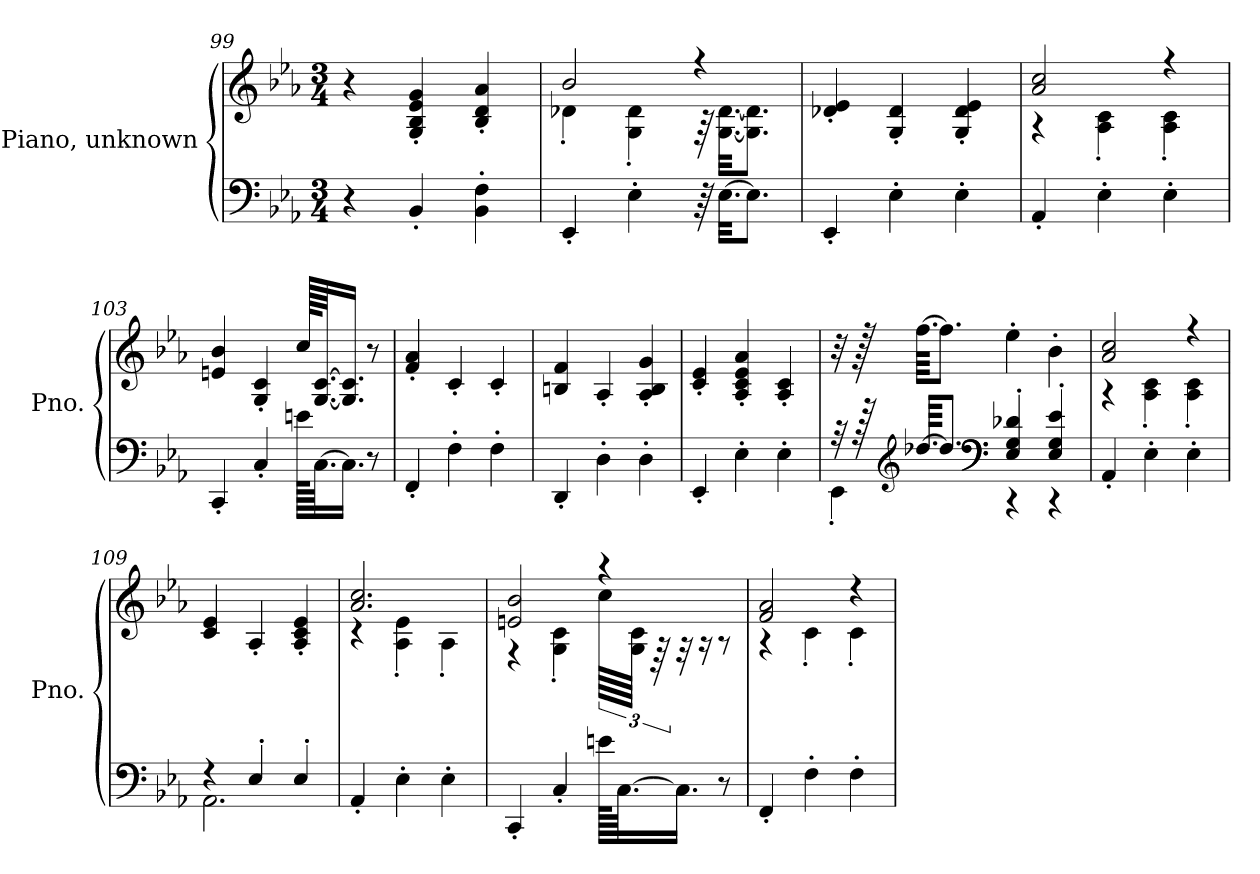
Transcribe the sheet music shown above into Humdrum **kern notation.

**kern	**kern
*part1	*part1
*staff2	*staff1
*I"Piano, unknown	*
*I'Pno.	*
*clefF4	*clefG2
*k[b-e-a-]	*k[b-e-a-]
*M3/4	*M3/4
=99	=99
4r	4r
4BB-'/	4G/' 4B-/' 4e-/' 4g/'
4BB-\' 4F\'	4B-/' 4d/' 4a-/'
=100	=100
*	*^
4EE-'/	2b-/	4d-X'\
4E-'\	.	4G\' 4d-\'
64r	4r	64r
[32.E-\KKL	.	[32.G\ [32.d-\KKL
8.E-\J]	.	8.G\] 8.d-\]J
*	*v	*v
=101	=101
4EE-'/	4d-X/' 4e-/'
4E-'\	4G/' 4d-/'
4E-'\	4G/' 4d-/' 4e-/'
!!LO:LB:g=z
=102	=102
*	*^
4AA-'/	2a-/ 2cc/	4r
4E-'\	.	4A-\' 4c\'
4E-'\	4r	4A-\' 4c\'
*	*v	*v
=103	=103
4CC'/	4en/ 4b-/
4C'/	4G/' 4c/'
128en\KLLLL	128cc/KLLLL
[64.C\JJ	[64.G/ [64.c/JJ
16.C\JJ]	16.G/] 16.c/]JJ
8r	8r
=104	=104
4FF'/	4f/' 4a-/'
4F'\	4c'/
4F'\	4c'/
=105	=105
4DD'/	4Bn/ 4f/
4D'\	4A-'/
4D'\	4A-/' 4B/' 4g/'
=106	=106
4EE-'/	4c/' 4e-/'
4E-'\	4A-/' 4c/' 4e-/' 4a-/'
4E-'\	4A-/' 4c/'
=107	=107
*^	*
32r	4EE-'\	32r
128r	.	128r
*clefG2	*	*
[64.dd-X/KKKL	.	[64.ff\KKKL
8.dd-/J]	.	8.ff\J]
*clefF4	*	*
4E-/' 4G/' 4d-X/'	4r	4ee-'\
4E-/' 4G/' 4e-/'	4r	4b-'\
*v	*v	*
!!LO:LB:g=z
=108	=108
*	*^
4AA-'/	2a-/ 2cc/	4r
4E-'\	.	4A-\' 4c\'
4E-'\	4r	4A-\' 4c\'
*	*v	*v
=109	=109
*^	*
4r	2.AA-\	4c/ 4e-/
4E-'/	.	4A-'/
4E-'/	.	4A-/' 4c/' 4e-/'
*v	*v	*
=110	=110
*	*^
4AA-'/	2.a-/ 2.cc/	4r
4E-'\	.	4A-\' 4e-\'
4E-'\	.	4A-'\
=111	=111	=111
4CC'/	2en/ 2b-/	4r
4C'/	.	4G\' 4c\'
128en\KLLLL	4r	96cc\LLLL
[64.C\JJ	.	.
.	.	96G\ 96c\JJJJ
.	.	96r
16.C\JJ]	.	32r
.	.	16r
8r	.	8r
=112	=112	=112
4FF'/	2f/ 2a-/	4r
4F'\	.	4c'\
4F'\	4r	4c'\
*	*v	*v
=	=
*-	*-
